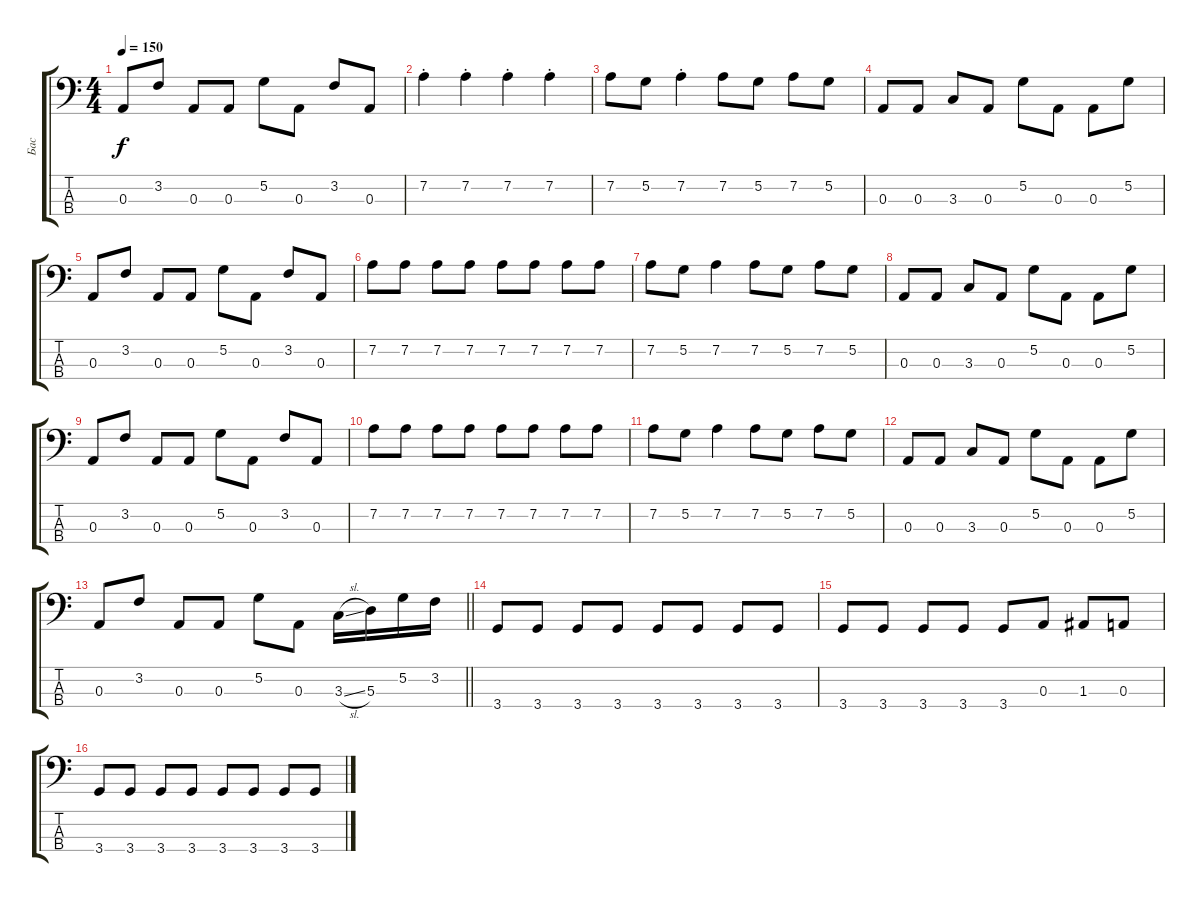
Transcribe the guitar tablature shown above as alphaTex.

\track ("Бас" "Бас") {instrument electricbassfinger}
\staff {score tabs}
\tuning (G2 D2 A1 E1) {hide}
\ts (4 4)
\tempo 150
\clef f4
\ks c
0.3.8{dy f} 3.2.8 0.3.8 0.3.8 5.2.8 0.3.8 3.2.8 0.3.8 |
7.2{st}.4 7.2{st}.4 7.2{st}.4 7.2{st}.4 |
7.2.8 5.2.8 7.2{st}.4 7.2.8 5.2.8 7.2.8 5.2.8 |
0.3.8 0.3.8 3.3.8 0.3.8 5.2.8 0.3.8 0.3.8 5.2.8 |
0.3.8 3.2.8 0.3.8 0.3.8 5.2.8 0.3.8 3.2.8 0.3.8 |
7.2.8 7.2.8 7.2.8 7.2.8 7.2.8 7.2.8 7.2.8 7.2.8 |
7.2.8 5.2.8 7.2.4 7.2.8 5.2.8 7.2.8 5.2.8 |
0.3.8 0.3.8 3.3.8 0.3.8 5.2.8 0.3.8 0.3.8 5.2.8 |
0.3.8 3.2.8 0.3.8 0.3.8 5.2.8 0.3.8 3.2.8 0.3.8 |
7.2.8 7.2.8 7.2.8 7.2.8 7.2.8 7.2.8 7.2.8 7.2.8 |
7.2.8 5.2.8 7.2.4 7.2.8 5.2.8 7.2.8 5.2.8 |
0.3.8 0.3.8 3.3.8 0.3.8 5.2.8 0.3.8 0.3.8 5.2.8 |
\barLineRight lightlight
0.3.8 3.2.8 0.3.8 0.3.8 5.2.8 0.3.8 3.3{sl}.16 5.3.16 5.2.16 3.2.16 |
3.4.8 3.4.8 3.4.8 3.4.8 3.4.8 3.4.8 3.4.8 3.4.8 |
3.4.8 3.4.8 3.4.8 3.4.8 3.4.8 0.3.8 1.3.8 0.3.8 |
3.4.8 3.4.8 3.4.8 3.4.8 3.4.8 3.4.8 3.4.8 3.4.8
